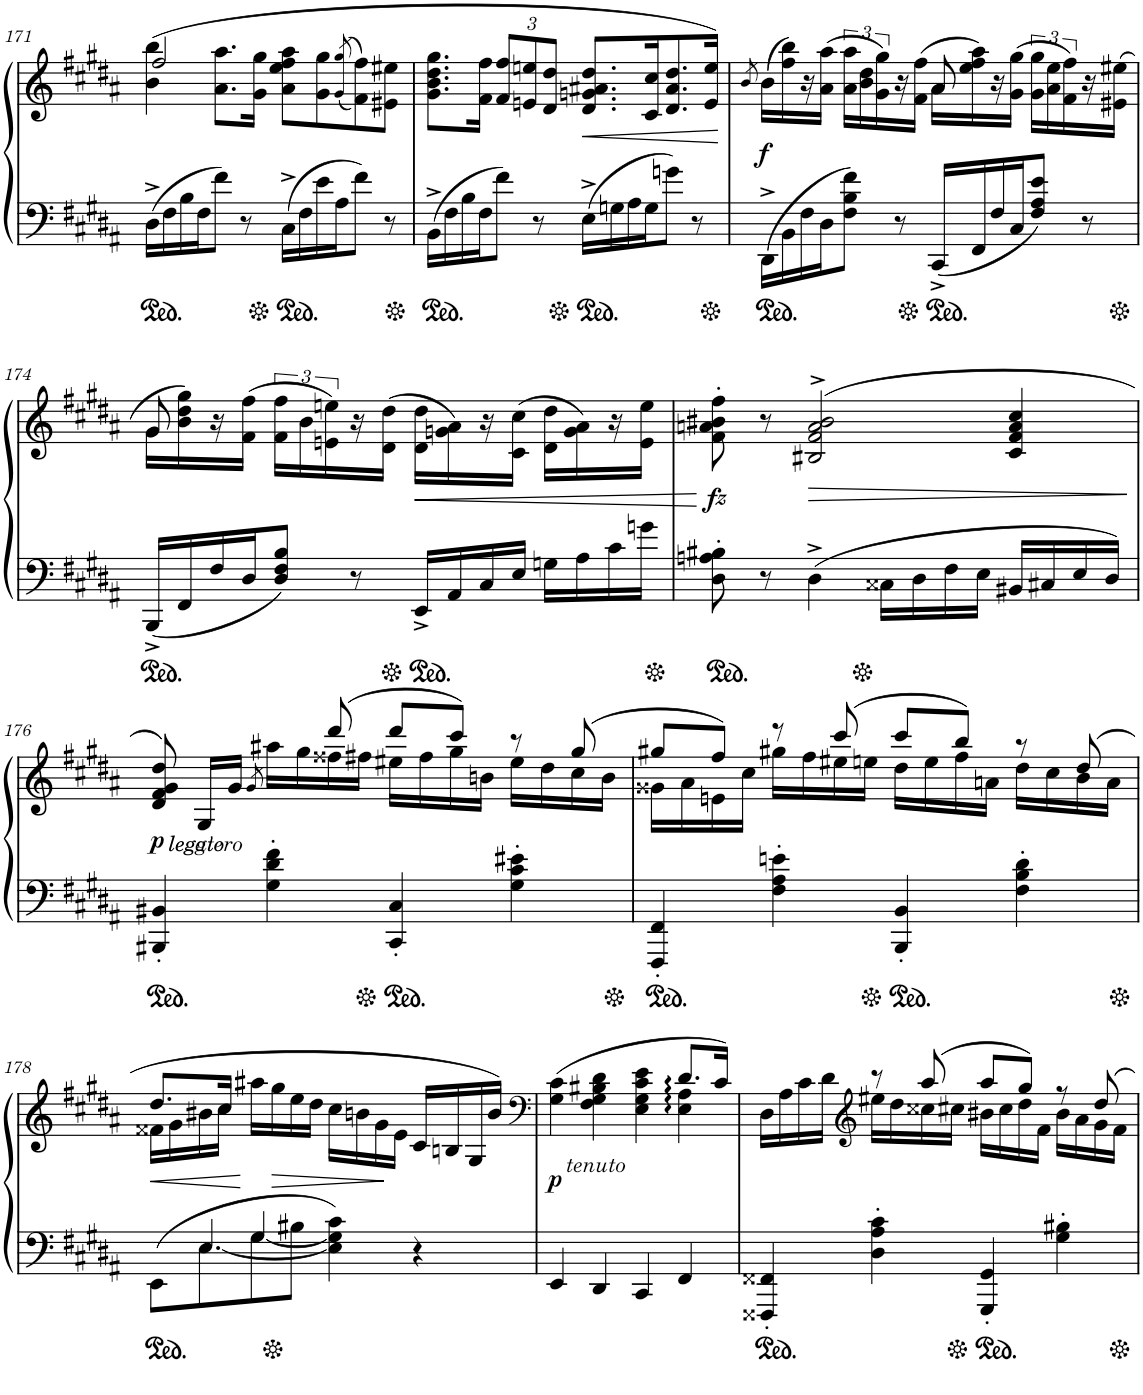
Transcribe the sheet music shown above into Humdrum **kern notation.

**kern	**kern	**dynam
*part1	*part1	*part1
*staff2	*staff1	*staff1/2
*I"Pianinas	*	*
!!LO:PB:g=z
*clefF4	*clefG2	*
*k[f#c#g#d#a#]	*k[f#c#g#d#a#]	*
*M4/4	*M4/4	*
*met(c)	*met(c)	*
=171	=171	=171
*	*^	*
16D#^\LL	(>4b\ 4bb\	2ff#/	.
16F#\	.	.	.
16B\	.	.	.
16F#\J	.	.	.
8f#\J	8.a#\ 8.aa#\L	.	.
8r	.	.	.
.	16g#\ 16gg#\Jk	.	.
16C#^\LL	8a#\ 8ee\ 8ff#\ 8aa#\L	2ryy	.
16F#\	.	.	.
16e\	8g#\ 8gg#\	.	.
16A#\J	.	.	.
.	((>8qg#/ 8qgg#/	.	.
8f#\J	8f#\ 8ff#\))	.	.
8r	8e#X\ 8ee#X\J	.	.
*	*v	*v	*
=172	=172	=172
16BB^\LL	8.g#\ 8.b\ 8.dd#\ 8.gg#\L	.
16F#\	.	.
16B\	.	.
16F#\J	16f#\ 16ff#\Jk	.
*	*Xbrackettup	*
8f#\J	12f#/ 12ff#/L	.
.	12en/ 12een/	.
8r	.	.
.	12d#/ 12dd#/J	.
!	!	!LO:HP:b
16E^\LL	8.d#/ 8.gn/ 8.a#X/ 8.dd#/L	<
16Gn\	.	.
16A#\	.	.
16G\J	16c#/ 16cc#/K	.
8gn\J	8.d#/ 8.a#/ 8.dd#/	.
8r	.	.
.	16e/ 16ee/Jk)	.
=173	=173	=173
.	8qb/	.
*	*^	*
!	!	!	!LO:DY:a=2
16DD#^\LL	(>16b\LL	2ryy	f
16BB\	16ff#\ 16bb\)	.	.
16F#\	16r	.	.
16D#\J	(>16a#\ 16aa#\JJ	.	.
*	*brackettup	*	*
8F#\ 8B\ 8f#\J	24a#\ 24aa#\LL	.	.
.	24b\ 24dd#\	.	.
.	24g#\ 24gg#\)	.	.
8r	16r	.	.
.	(>16f#\ 16ff#\JJ	.	.
16CC#^/LL	16a#\LL	8a#/	.
16FF#/	16ee\ 16ff#\ 16aa#\)	.	.
16F#/	16r	4.ryy	.
16C#/J	(>16g#\ 16gg#\JJ	.	.
8F#/ 8A#/ 8e/J	24g#\ 24gg#\LL	.	.
.	24a#\ 24ee\	.	.
.	24f#\ 24ff#\)	.	.
8r	16r	.	.
.	(>16e#X\ 16ee#X\JJ	.	.
!!LO:LB:g=z	!!
=174	=174	=174	=174
16BBB^/LL	16g#\LL	8g#/	.
16FF#/	16b\ 16dd#\ 16gg#\)	.	.
16F#/	16r	2..ryy	.
16D#/J	(>16f#\ 16ff#\JJ	.	.
8D#/ 8F#/ 8B/J	24f#\ 24ff#\LL	.	.
.	24b\	.	.
.	24en\ 24een\)	.	.
8r	16r	.	.
.	(>16d#\ 16dd#\JJ	.	.
!	!	!	!LO:HP:b
16EE^/LL	16d#\ 16dd#\LL	.	<
16AA#/	16gn\ 16a#\)	.	.
16C#/	16r	.	.
16E/JJ	(>16c#\ 16cc#\JJ	.	.
16Gn\LL	16d#\ 16dd#\LL	.	.
16A#\	16g\ 16a#\)	.	.
16c#\	16r	.	.
16gn\JJ	16e\ 16ee\JJ	.	.
*	*v	*v	*
.	.	[
=175	=175	=175
!	!	!LO:DY:b
8D#\' 8An\' 8B#X\'	8f#\' 8an\' 8b#X\' 8ff#\'	fz
8r	8r	.
!	!	!LO:HP:b
4D#^\	(>2B#X/^> 2f#/^> 2a/^> 2b#/^>	>
16C##X\LL	.	.
16D#\	.	.
16F#\	.	.
16E\JJ	.	.
16BB#X/LL	4c#/ 4f#/ 4a/ 4cc#/	.
16C#X/	.	.
16E/	.	.
16D#/JJ	.	.
.	.	[
!!LO:LB:g=z
=176	=176	=176
*	*^	*
!	!LO:TX:b:i:t=leggiero	!	!
!	!LO:TX:b:i:t=legato	!	!
!	!	!	!LO:DY:b
4BBB#X/' 4BB#X/'	8d#/ 8f#/ 8g#/ 8dd#/)	4ryy	p
.	16G#/LL	.	.
.	16g#/JJ	.	.
.	.	8qg#/	.
4G#\' 4d#\' 4f#\'	8ryy	16aa#X\LL	.
.	.	16gg#\	.
.	(8ddd#/	16ff##X\	.
.	.	16ff#X\JJ	.
4CC#/' 4C#/'	8ddd#/L	16ee#X\LL	.
.	.	16ff#\	.
.	8ccc#/J)	16gg#\	.
.	.	16bn\JJ	.
4G#\' 4c#\' 4e#X\'	8r	16ee#\LL	.
.	.	16dd#\	.
.	(8gg#/	16cc#\	.
.	.	16b\JJ	.
=177	=177	=177	=177
4FFF#/' 4FF#/'	8gg#X/L	16g##X\LL	.
.	.	16a#\	.
.	8ff#/J)	16en\	.
.	.	16cc#\JJ	.
4F#\' 4A#\' 4en\'	8r	16gg#X\LL	.
.	.	16ff#\	.
.	(8ccc#/	16ee#X\	.
.	.	16een\JJ	.
4BBB/' 4BB/'	8ccc#/L	16dd#\LL	.
.	.	16ee\	.
.	8bb/J)	16ff#\	.
.	.	16an\JJ	.
4F#\' 4B\' 4d#\'	8r	16dd#\LL	.
.	.	16cc#\	.
.	(8dd#/	16b\	.
.	.	16a\JJ	.
!!LO:LB:g=z	!!
=178	=178	=178	=178
*^	*	*	*
*	*^	*	*	*
!	!	!	!	!	!LO:HP:b
8EE\L	8ryy	4ryy	8.dd#/L	16f##X\LL	<
.	.	.	.	16g#\	.
8E\	[<4.E/	.	.	16b#X\	.
.	.	.	16cc#/Jk	16cc#\JJ	.
8G#\	.	[<4G#/	16aa#X\LL	2.ryy	]
.	.	.	16gg#\	.	.
8B#X\J	.	.	16ee\	.	.
.	.	.	16dd#\JJ	.	.
4E\] 4G#\] 4c#\	2ryy	2ryy	16cc#\LL	.	.
.	.	.	16bn\	.	.
.	.	.	16g#\	.	.
.	.	.	16e\JJ	.	[
4r	.	.	16c#/LL	.	.
.	.	.	16Bn/	.	.
.	.	.	16G#/	.	.
.	.	.	16b/JJ)	.	.
*v	*v	*v	*	*	*
=179	=179	=179	=179
*	*clefF4	*	*
!	!LO:TX:b:i:t=tenuto	!	!
!	!	!	!LO:DY:b
4EE/	(4G#\ 4c#\	2.ryy	p
4DD#>/	4F#\ 4G#\ 4B#X\ 4d#\	.	.
4CC#>/	4E\ 4G#\ 4c#\ 4e\	.	.
4FF#>/	8.d#/L	4E\ 4A#\	.
.	16c#/Jk)	.	.
=180	=180	=180	=180
4FFF##X/' 4FF##X/'	16D#\LL	4ryy	.
.	16A#\	.	.
.	16c#\	.	.
.	16d#\JJ	.	.
*	*clefG2	*	*
4D#\' 4A#\' 4c#\'	8r	16ee#X\LL	.
.	.	16dd#\	.
.	(8aa#/	16cc##X\	.
.	.	16cc#X\JJ	.
4GGG#/' 4GG#/'	8aa#/L	16b#X\LL	.
.	.	16cc#\	.
.	8gg#/J)	16dd#\	.
.	.	16f#\JJ	.
4G#\' 4B#X\'	8r	16b#\LL	.
.	.	16a#\	.
.	8dd#/	16g#\	.
.	.	16f#\JJ	.
*	*v	*v	*
=	=	=
*-	*-	*-
